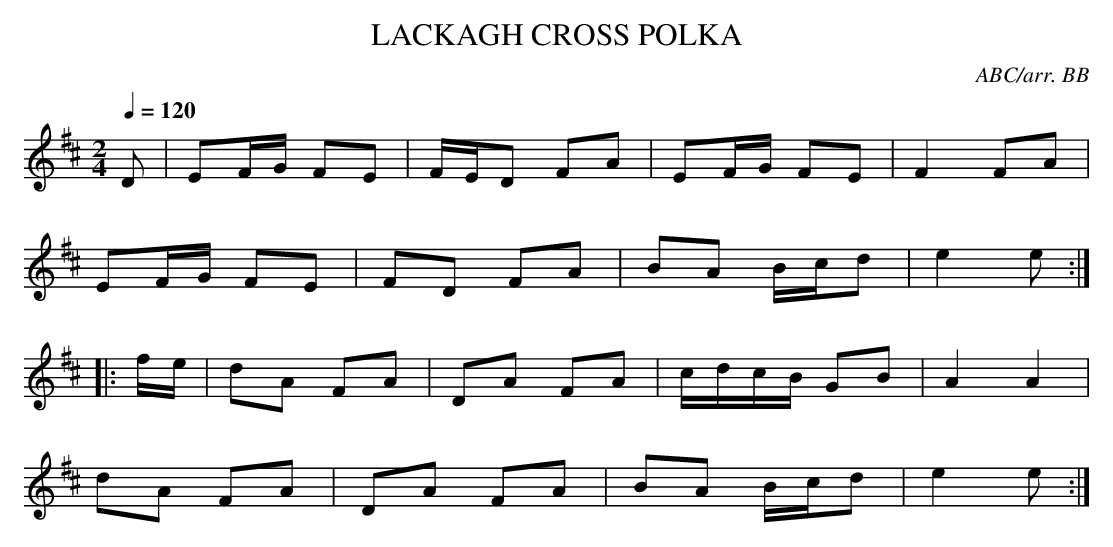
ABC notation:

X:1
T:LACKAGH CROSS POLKA
C:ABC/arr. BB
Q:1/4=120
L:1/8
M:2/4
K:D
D|EF/G/ FE|F/E/D FA|EF/G/ FE|F2 FA|
EF/G/ FE|FD FA|BA B/c/d|e2e :|
|:f/e/|dA FA|DA FA|c/d/c/B/ GB|A2 A2|
dA FA|DA FA|BA B/c/d|e2 e :|
